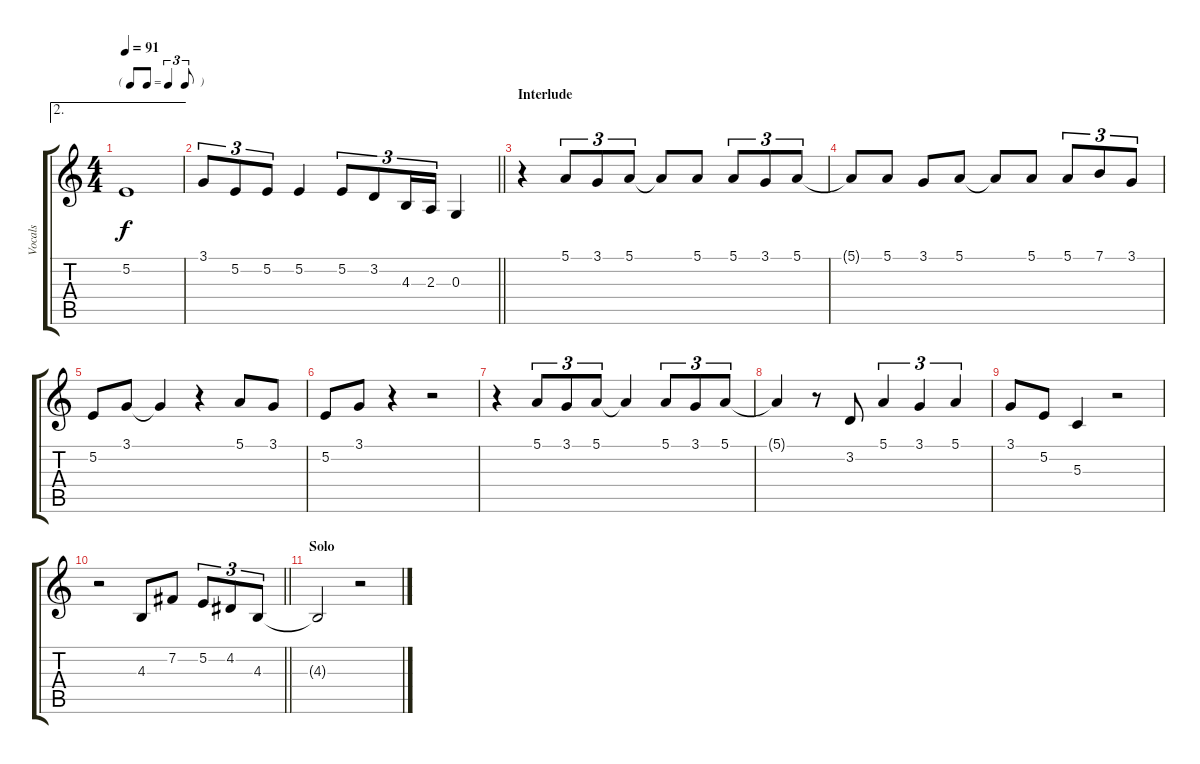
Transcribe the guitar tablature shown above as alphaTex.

\track ("Vocals" "Vocals") {instrument clarinet}
\staff {score tabs}
\tuning (E4 B3 G3 D3 A2 E2) {hide}
\ae 2
\ts (4 4)
\tf triplet8th
\tempo 91
\clef g2
\ks c
5.2.1{dy f} |
\barLineRight lightlight
3.1.8{tu (3 2)} 5.2.8{tu (3 2)} 5.2.8{tu (3 2)} 5.2.4 5.2.8{tu (3 2)} 3.2.8{tu (3 2)} 4.3.16{tu (3 2)} 2.3.16{tu (3 2)} 0.3.4 |
\section ("" "Interlude")
r.4 5.1.8{tu (3 2)} 3.1.8{tu (3 2)} 5.1.8{tu (3 2)} 5.1{t}.8 5.1.8 5.1.8{tu (3 2)} 3.1.8{tu (3 2)} 5.1.8{tu (3 2)} |
5.1{t}.8 5.1.8 3.1.8 5.1.8 5.1{t}.8 5.1.8 5.1.8{tu (3 2)} 7.1.8{tu (3 2)} 3.1.8{tu (3 2)} |
5.2.8 3.1.8 3.1{t}.4 r.4 5.1.8 3.1.8 |
5.2.8 3.1.8 r.4 r.2 |
r.4 5.1.8{tu (3 2)} 3.1.8{tu (3 2)} 5.1.8{tu (3 2)} 5.1{t}.4 5.1.8{tu (3 2)} 3.1.8{tu (3 2)} 5.1.8{tu (3 2)} |
5.1{t}.4 r.8 3.2.8 5.1.4{tu (3 2)} 3.1.4{tu (3 2)} 5.1.4{tu (3 2)} |
3.1.8 5.2.8 5.3.4 r.2 |
\barLineRight lightlight
r.2 4.3.8 7.2.8 5.2.8{tu (3 2)} 4.2.8{tu (3 2)} 4.3.8{tu (3 2)} |
\section ("" "Solo")
4.3{t}.2 r.2
